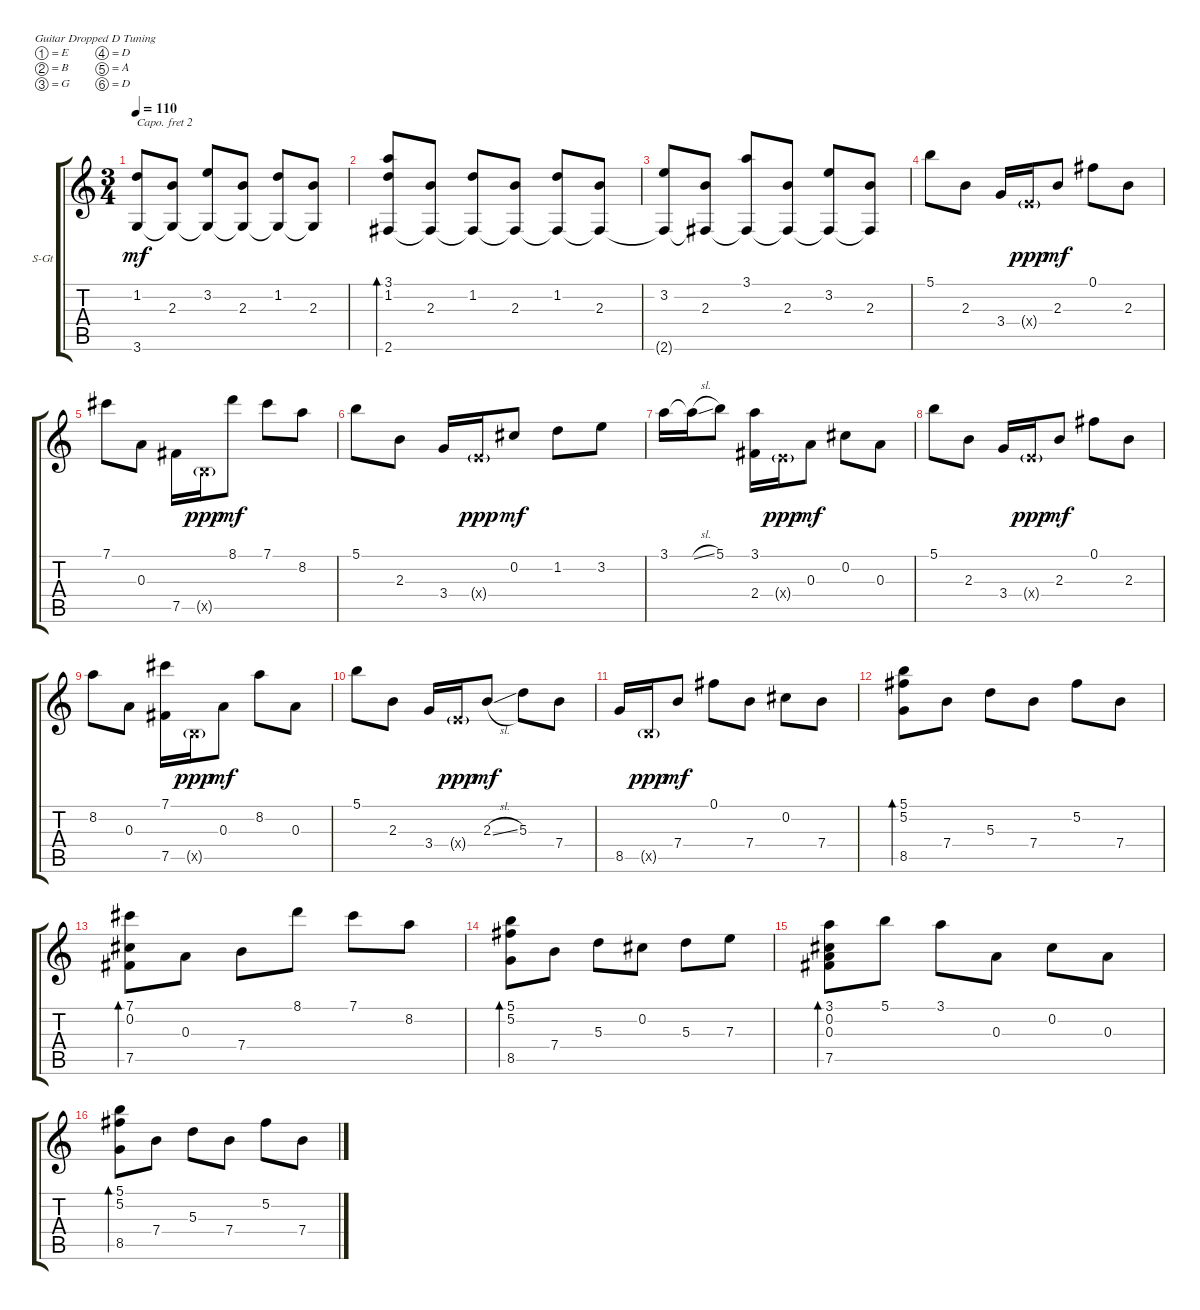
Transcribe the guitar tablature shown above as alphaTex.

\defaultSystemsLayout 4
\bracketExtendMode groupsimilarinstruments
\firstSystemTrackNameOrientation horizontal
\otherSystemsTrackNameOrientation horizontal
\track ("Steel Guitar" "S-Gt") {instrument acousticguitarsteel}
\staff {score tabs}
\capo 2
\tuning (E4 B3 G3 D3 A2 D2)
\ts (3 4)
\tempo 110
\clef g2
\ks c
(1.2 3.6{t}).8{dy mf} (2.3 3.6{t}).8 (3.2 3.6{t}).8 (2.3 3.6{t}).8 (1.2 3.6{t}).8 (2.3 3.6{t}).8 |
(2.6 1.2 3.1).8{bd 149} (2.3 2.6{t}).8 (1.2 2.6{t}).8 (2.3 2.6{t}).8 (1.2 2.6{t}).8 (2.3 2.6{t}).8 |
(3.2 2.6{t}).8 (2.3 2.6{t}).8 (3.1 2.6{t}).8 (2.3 2.6{t}).8 (3.2 2.6{t}).8 (2.3 2.6{t}).8 |
5.1.8 2.3.8 3.4.16 0.4{g x}.16{dy ppp} 2.3.8{dy mf} 0.1.8 2.3.8 |
7.1.8 0.3.8 7.5.16 0.5{g x}.16{dy ppp} 8.1.8{dy mf} 7.1.8 8.2.8 |
5.1.8 2.3.8 3.4.16 0.4{g x}.16{dy ppp} 0.2.8{dy mf} 1.2.8 3.2.8 |
3.1.16 3.1{sl t}.16 5.1.8 (3.1 2.4).16 0.4{g x}.16{dy ppp} 0.3.8{dy mf} 0.2.8 0.3.8 |
5.1.8 2.3.8 3.4.16 0.4{g x}.16{dy ppp} 2.3.8{dy mf} 0.1.8 2.3.8 |
8.2.8 0.3.8 (7.5 7.1).16 0.5{g x}.16{dy ppp} 0.3.8{dy mf} 8.2.8 0.3.8 |
5.1.8 2.3.8 3.4.16 0.4{g x}.16{dy ppp} 2.3{sl}.8{dy mf} 5.3.8 7.4.8 |
8.5.16 0.5{g x}.16{dy ppp} 7.4.8{dy mf} 0.1.8 7.4.8 0.2.8 7.4.8 |
(8.5 5.2 5.1).8{bd 148} 7.4.8 5.3.8 7.4.8 5.2.8 7.4.8 |
(7.5 0.2 7.1).8{bd 147} 0.3.8 7.4.8 8.1.8 7.1.8 8.2.8 |
(8.5 5.2 5.1).8{bd 146} 7.4.8 5.3.8 0.2.8 5.3.8 7.3.8 |
(0.3 0.2 3.1 7.5).8{bd 145} 5.1.8 3.1.8 0.3.8 0.2.8 0.3.8 |
(8.5 5.2 5.1).8{bd 144} 7.4.8 5.3.8 7.4.8 5.2.8 7.4.8
